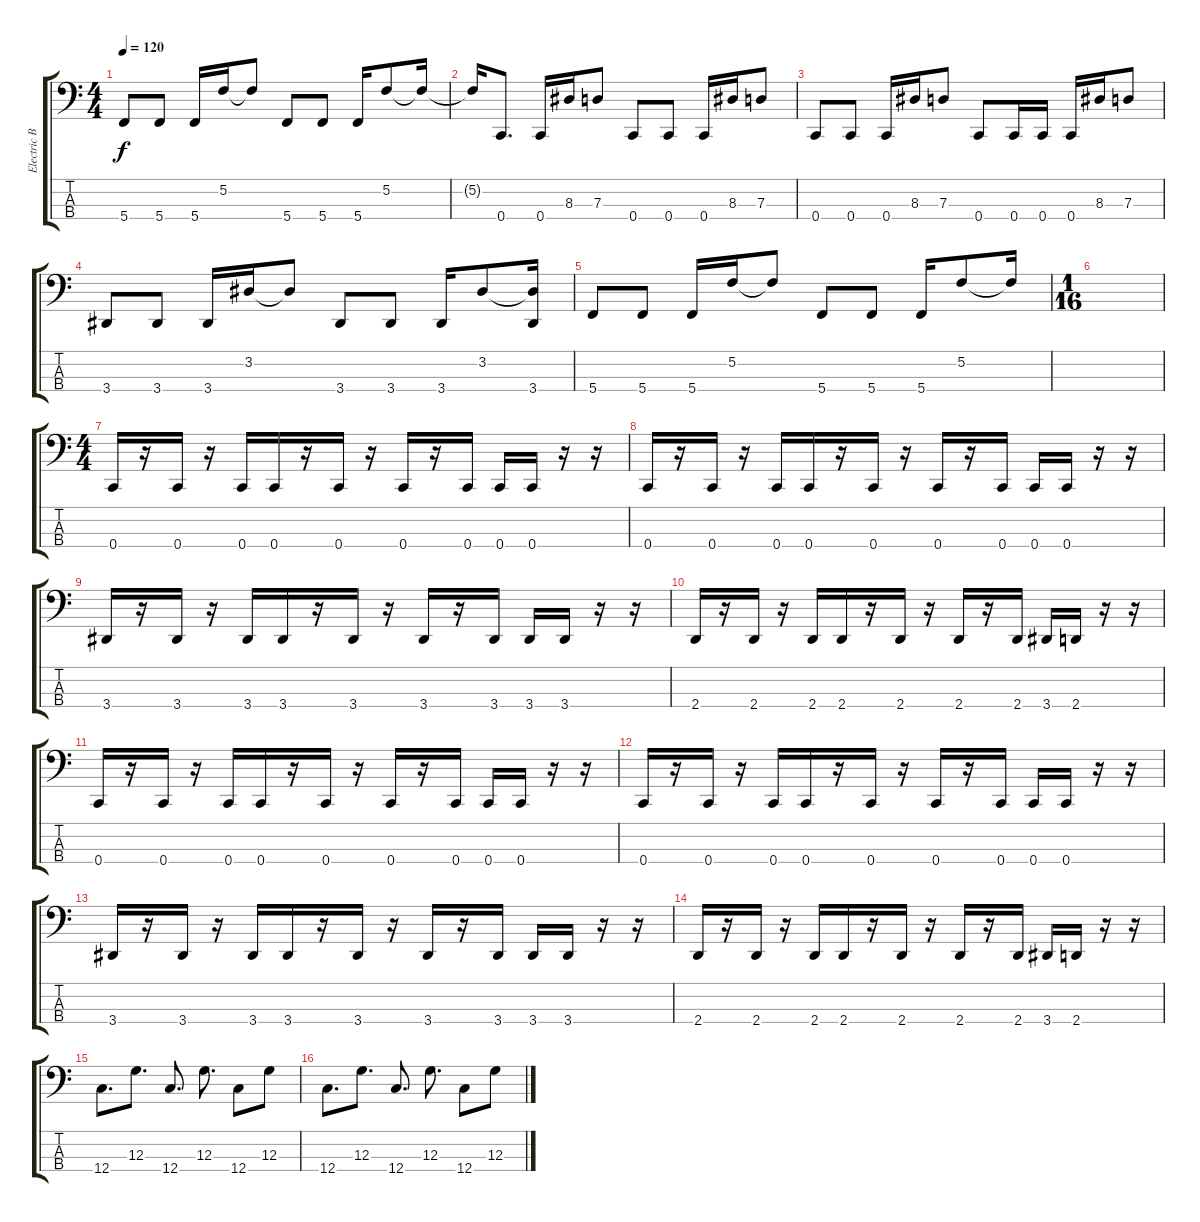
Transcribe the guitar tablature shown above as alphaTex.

\track ("Electric Bass" "Electric B") {instrument electricbassfinger}
\staff {score tabs}
\tuning (F2 C2 G1 C1) {hide}
\ts (4 4)
\tempo 120
\clef f4
\ks c
5.4.8{dy f} 5.4.8 5.4.16 5.2.16 5.2{t}.8 5.4.8 5.4.8 5.4.16 5.2.8 5.2{t}.16 |
5.2{t}.16 0.4.8{d} 0.4.16 8.3.16 7.3.8 0.4.8 0.4.8 0.4.16 8.3.16 7.3.8 |
0.4.8 0.4.8 0.4.16 8.3.16 7.3.8 0.4.8 0.4.16 0.4.16 0.4.16 8.3.16 7.3.8 |
3.4.8 3.4.8 3.4.16 3.2.16 3.2{t}.8 3.4.8 3.4.8 3.4.16 3.2.8 (3.2{t} 3.4).16 |
5.4.8 5.4.8 5.4.16 5.2.16 5.2{t}.8 5.4.8 5.4.8 5.4.16 5.2.8 5.2{t}.16 |
\ts (1 16)
|
\ts (4 4)
0.4.16 r.16 0.4.16 r.16 0.4.16 0.4.16 r.16 0.4.16 r.16 0.4.16 r.16 0.4.16 0.4.16 0.4.16 r.16 r.16 |
0.4.16 r.16 0.4.16 r.16 0.4.16 0.4.16 r.16 0.4.16 r.16 0.4.16 r.16 0.4.16 0.4.16 0.4.16 r.16 r.16 |
3.4.16 r.16 3.4.16 r.16 3.4.16 3.4.16 r.16 3.4.16 r.16 3.4.16 r.16 3.4.16 3.4.16 3.4.16 r.16 r.16 |
2.4.16 r.16 2.4.16 r.16 2.4.16 2.4.16 r.16 2.4.16 r.16 2.4.16 r.16 2.4.16 3.4.16 2.4.16 r.16 r.16 |
0.4.16 r.16 0.4.16 r.16 0.4.16 0.4.16 r.16 0.4.16 r.16 0.4.16 r.16 0.4.16 0.4.16 0.4.16 r.16 r.16 |
0.4.16 r.16 0.4.16 r.16 0.4.16 0.4.16 r.16 0.4.16 r.16 0.4.16 r.16 0.4.16 0.4.16 0.4.16 r.16 r.16 |
3.4.16 r.16 3.4.16 r.16 3.4.16 3.4.16 r.16 3.4.16 r.16 3.4.16 r.16 3.4.16 3.4.16 3.4.16 r.16 r.16 |
2.4.16 r.16 2.4.16 r.16 2.4.16 2.4.16 r.16 2.4.16 r.16 2.4.16 r.16 2.4.16 3.4.16 2.4.16 r.16 r.16 |
12.4.8{d} 12.3.8{d} 12.4.8{d} 12.3.8{d} 12.4.8 12.3.8 |
12.4.8{d} 12.3.8{d} 12.4.8{d} 12.3.8{d} 12.4.8 12.3.8
